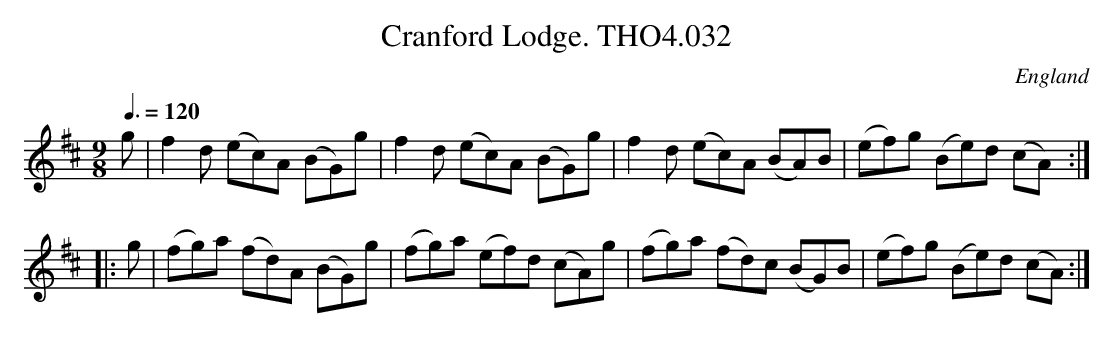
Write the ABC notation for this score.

X:1
T:Cranford Lodge. THO4.032
O:England
M:9/8
L:1/8
Q:3/8=120
K:D major
g|f2 d (ec)A (BG)g|f2 d (ec)A (BG)g|\
f2 d (ec)A (BA)B|(ef)g (Be)d (cA):|
|:g|(fg)a (fd)A (BG)g|(fg)a (ef)d (cA)g|\
(fg)a (fd)c (BG)B|(ef)g (Be)d (cA):|
